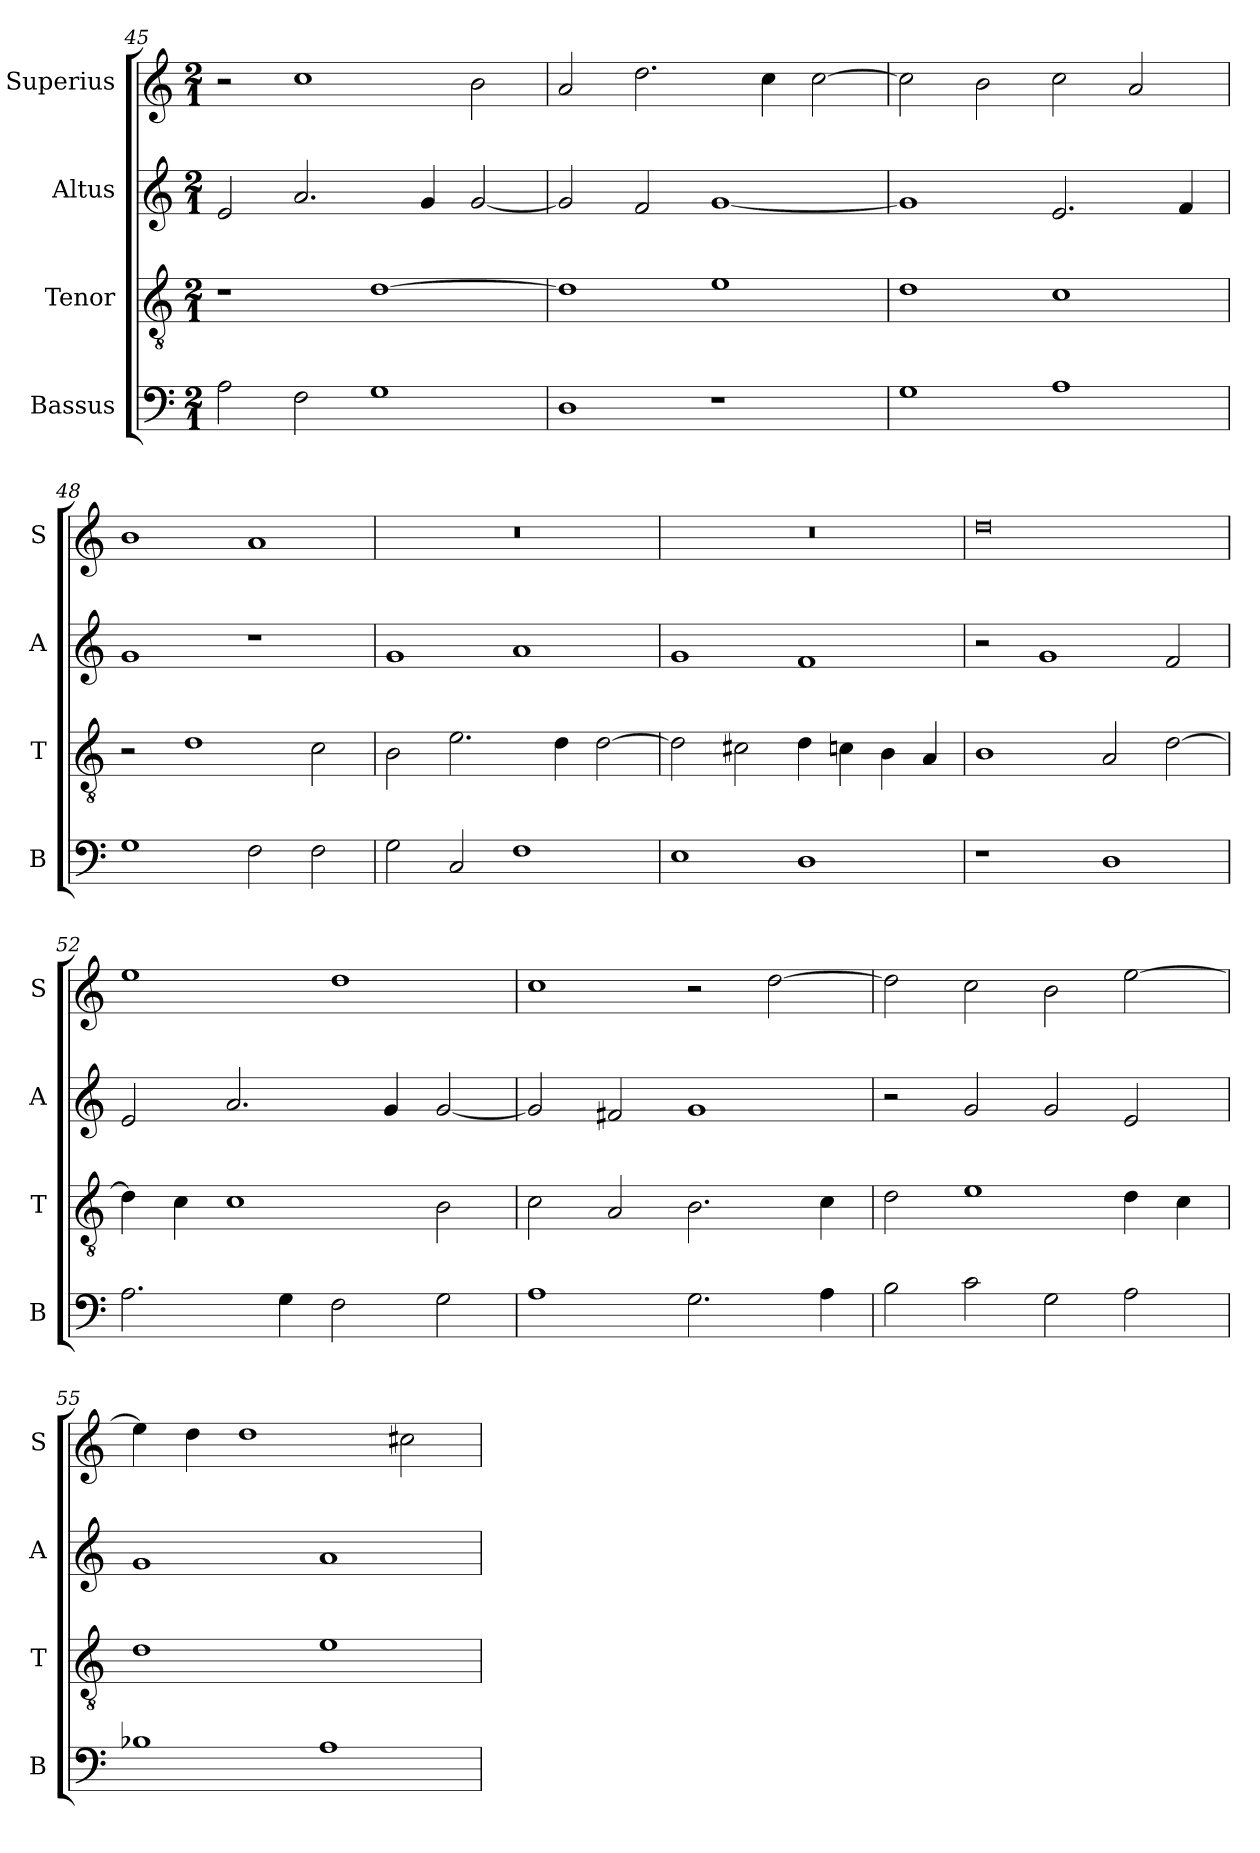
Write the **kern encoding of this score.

**kern	**kern	**kern	**kern
*part4	*part3	*part2	*part1
*staff4	*staff3	*staff2	*staff1
*I"Bassus	*I"Tenor	*I"Altus	*I"Superius
*I'B	*I'T	*I'A	*I'S
*clefF4	*clefGv2	*clefG2	*clefG2
*k[]	*k[]	*k[]	*k[]
*C:	*C:	*C:	*C:
*M2/1	*M2/1	*M2/1	*M2/1
=45	=45	=45	=45
2A	1r	2e	2r
2F	.	2.a	1cc
1G	[1d	.	.
.	.	4g	.
.	.	[2g	2b
=46	=46	=46	=46
1D	1d]	2g]	2a
.	.	2f	2.dd
1r	1e	[1g	.
.	.	.	4cc
.	.	.	[2cc
=47	=47	=47	=47
1G	1d	1g]	2cc]
.	.	.	2b
1A	1c	2.e	2cc
.	.	.	2a
.	.	4f	.
=48	=48	=48	=48
1G	2r	1g	1b
.	1d	.	.
2F	.	1r	1a
2F	2c	.	.
=49	=49	=49	=49
2G	2B	1g	0r
2C	2.e	.	.
1F	.	1a	.
.	4d	.	.
.	[2d	.	.
=50	=50	=50	=50
1E	2d]	1g	0r
.	2c#X	.	.
1D	4d	1f	.
.	4cn	.	.
.	4B	.	.
.	4A	.	.
=51	=51	=51	=51
1r	1B	2r	0dd
.	.	1g	.
1D	2A	.	.
.	[2d	2f	.
=52	=52	=52	=52
2.A	4d]	2e	1ee
.	4c	.	.
.	1c	2.a	.
4G	.	.	.
2F	.	.	1dd
.	.	4g	.
2G	2B	[2g	.
=53	=53	=53	=53
1A	2c	2g]	1cc
.	2A	2f#X	.
2.G	2.B	1g	2r
.	.	.	[2dd
4A	4c	.	.
=54	=54	=54	=54
2B	2d	2r	2dd]
2c	1e	2g	2cc
2G	.	2g	2b
2A	4d	2e	[2ee
.	4c	.	.
=55	=55	=55	=55
1B-X	1d	1g	4ee]
.	.	.	4dd
.	.	.	1dd
1A	1e	1a	.
.	.	.	2cc#X
=	=	=	=
*-	*-	*-	*-
